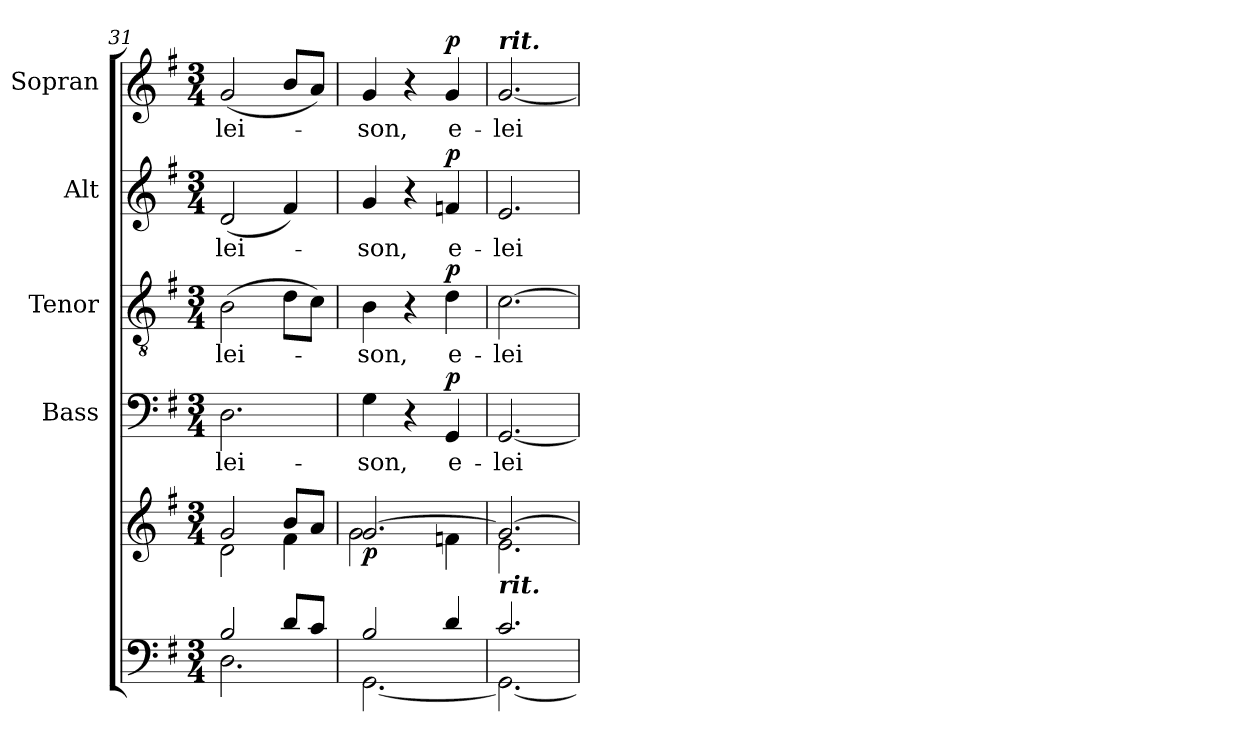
**kern	**kern	**dynam	**kern	**text	**dynam	**kern	**text	**dynam	**kern	**text	**dynam	**kern	**text	**dynam
*part5	*part5	*part5	*part4	*part4	*part4	*part3	*part3	*part3	*part2	*part2	*part2	*part1	*part1	*part1
*staff6	*staff5	*staff5/6	*staff4	*staff4	*staff4	*staff3	*staff3	*staff3	*staff2	*staff2	*staff2	*staff1	*staff1	*staff1
*	*	*	*I"Bass	*	*	*I"Tenor	*	*	*I"Alt	*	*	*I"Sopran	*	*
*	*	*	*I'B.	*	*	*I'T.	*	*	*I'A.	*	*	*I'S.	*	*
*clefF4	*clefG2	*	*clefF4	*	*	*clefGv2	*	*	*clefG2	*	*	*clefG2	*	*
*k[f#]	*k[f#]	*	*k[f#]	*	*	*k[f#]	*	*	*k[f#]	*	*	*k[f#]	*	*
*G:	*G:	*	*G:	*	*	*G:	*	*	*G:	*	*	*G:	*	*
*M3/4	*M3/4	*	*M3/4	*	*	*M3/4	*	*	*M3/4	*	*	*M3/4	*	*
=31	=31	=31	=31	=31	=31	=31	=31	=31	=31	=31	=31	=31	=31	=31
*^	*^	*	*	*	*	*	*	*	*	*	*	*	*	*
!	!	!	!	!	!	!LO:LY:b	!	!	!LO:LY:b	!	!	!LO:LY:b	!	!	!LO:LY:b	!
2B/	2.D\	2g/	2d\	.	2.D\	-lei-	.	(>2B\	-lei-	.	(<2d/	-lei-	.	(<2g/	-lei-	.
8d/L	.	8b/L	4f#\	.	.	.	.	8d\L	.	.	4f#/)	.	.	8b/L	.	.
8c/J	.	8a/J	.	.	.	.	.	8c\J)	.	.	.	.	.	8a/J)	.	.
=32	=32	=32	=32	=32	=32	=32	=32	=32	=32	=32	=32	=32	=32	=32	=32	=32
!	!	!	!	!LO:DY:b	!	!LO:LY:b	!	!	!LO:LY:b	!	!	!LO:LY:b	!	!	!LO:LY:b	!
2B/	[<2.GG\	[>2.g/	2g\	p	4G\	-son,	.	4B\	-son,	.	4g/	-son,	.	4g/	-son,	.
.	.	.	.	.	4r	.	.	4r	.	.	4r	.	.	4r	.	.
!	!	!	!	!	!	!LO:LY:b	!LO:DY:a	!	!LO:LY:b	!LO:DY:a	!	!LO:LY:b	!LO:DY:a	!	!LO:LY:b	!LO:DY:a
4d/	.	.	4fn\	.	4GG/	e-	p	4d\	e-	p	4fn/	e-	p	4g/	e-	p
=33	=33	=33	=33	=33	=33	=33	=33	=33	=33	=33	=33	=33	=33	=33	=33	=33
!	!	!	!	!	!	!	!	!	!	!	!	!	!	!LO:TX:a:Bi:t=rit.	!	!
!	!	!LO:TX:b:Bi:t=rit.	!	!	!	!	!	!	!	!	!	!	!	!	!	!
!	!	!	!	!	!	!LO:LY:b	!	!	!LO:LY:b	!	!	!LO:LY:b	!	!	!LO:LY:b	!
2.c/	2.GG\_	2.g/_	2.e\	.	[2.GG/	-lei-	.	[2.c\	-lei-	.	2.e/	-lei-	.	[2.g/	-lei-	.
*v	*v	*	*	*	*	*	*	*	*	*	*	*	*	*	*	*
*	*v	*v	*	*	*	*	*	*	*	*	*	*	*	*	*
=	=	=	=	=	=	=	=	=	=	=	=	=	=	=
*-	*-	*-	*-	*-	*-	*-	*-	*-	*-	*-	*-	*-	*-	*-
